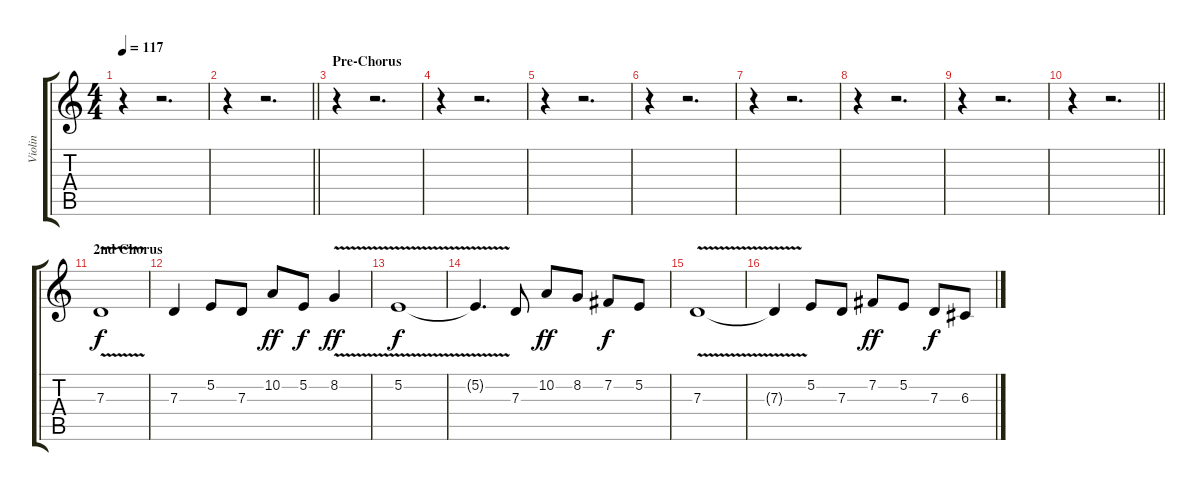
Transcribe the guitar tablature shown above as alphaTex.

\track ("Violin" "Violin") {instrument violin}
\staff {score tabs}
\tuning (E4 B3 G3 D3 A2 E2) {hide}
\ts (4 4)
\tempo 117
\clef g2
\ks c
r.4{dy mf} r.2{d} |
\barLineRight lightlight
r.4 r.2{d} |
\section ("" "Pre-Chorus")
r.4 r.2{d} |
r.4 r.2{d} |
r.4 r.2{d} |
r.4 r.2{d} |
r.4 r.2{d} |
r.4 r.2{d} |
r.4 r.2{d} |
\barLineRight lightlight
r.4 r.2{d} |
\section ("" "2nd Chorus")
7.3{v}.1{dy f} |
7.3.4 5.2.8 7.3.8 10.2.8{dy ff} 5.2.8{dy f} 8.2{v}.4{dy ff} |
5.2{v}.1{dy f} |
5.2{v t}.4{d} 7.3.8 10.2.8{dy ff} 8.2.8 7.2.8{dy f} 5.2.8 |
7.3{v}.1 |
7.3{v t}.4 5.2.8 7.3.8 7.2.8{dy ff} 5.2.8 7.3.8{dy f} 6.3.8
